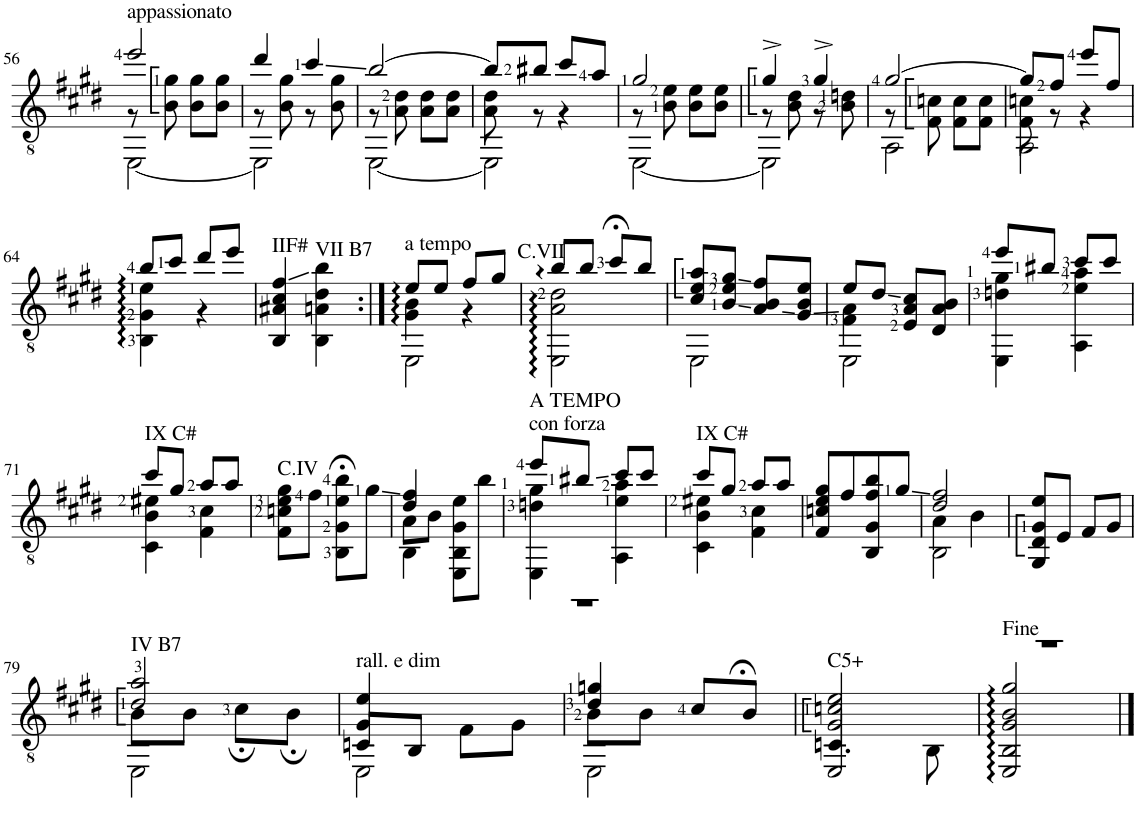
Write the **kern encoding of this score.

**kern
*part1
*staff1
*I"Guitar
*I'Guit.
!!LO:PB:g=z
*clefGv2
*k[f#c#g#d#]
*M2/4
=56
*^
*	*^
!LO:TX:a:t=appassionato	!	!
2ee/	8r	[2EE\
.	8B\ 8g#\	.
.	8B\ 8g#\L	.
.	8B\ 8g#\J	.
=57	=57	=57
4dd#/	8r	2EE\]
.	8B\ 8g#\	.
4cc#/	8r	.
.	8B\ 8g#\	.
=58	=58	=58
[2b/	8r	[2EE\
.	8A\ 8d#\	.
.	8A\ 8d#\L	.
.	8A\ 8d#\J	.
=59	=59	=59
8b/L]	8A\ 8d#\	2EE\]
8b#X/J	8r	.
8cc#/L	4r	.
8a/J	.	.
=60	=60	=60
2g#/	8r	[2EE\
.	8B\ 8e\	.
.	8B\ 8e\L	.
.	8B\ 8e\J	.
=61	=61	=61
4g#^/	8r	2EE\]
.	8B\ 8d#\	.
4g#^/	8r	.
.	8B\ 8dn\	.
=62	=62	=62
[2g#/	8r	2AA\
.	8F#\ 8cn\	.
.	8F#\ 8c\L	.
.	8F#\ 8c\J	.
=63	=63	=63
8g#/L]	8F#\ 8cn\	2AA\
8f#/J	8r	.
8ee/L	4r	.
8f#/J	.	.
*	*v	*v
!!LO:LB:g=z
=64	=64
8b/L	4BB\ 4G#\ 4e\
8cc#/J	.
8dd#/L	4r
8ee/J	.
*v	*v
=65
!LO:TX:a:t=IIF#
4BB/ 4A#X/ 4c#/ 4f#/
!LO:TX:a:t=VII B7
4BB\ 4An\ 4d#\ 4b\
=66:|!
*^
*	*^
!LO:TX:a:t=a tempo	!	!
8e/L	4G#\ 4B\	2EE\
8e/J	.	.
8f#/L	4r	.
8g#/J	.	.
*	*v	*v
=67	=67
!LO:TX:a:t=C.VII	!
8b/L	2EE\ 2A\ 2d#\
8b/J	.
8cc#;</L	.
8b/J	.
=68	=68
8c#/ 8e/ 8a/L	2EE\
8B/ 8e/ 8g#/J	.
8A/ 8B/ 8f#/L	.
8G#/ 8B/ 8e/J	.
=69	=69
*	*^
8e/L	4F#\ 4A\	2EE\
8d#/J	.	.
8E/ 8A/ 8c#/L	4ryy	.
8D#/ 8A/ 8B/J	.	.
*	*v	*v
=70	=70
8ee/L	4EE\ 4dn\ 4g#\
8b#X/J	.
8cc#/L	4AA\ 4e\ 4a\
8cc#/J	.
!!LO:LB:g=z	!!
=71	=71
!LO:TX:a:t=IX C#	!
8cc#/L	4C#\ 4B\ 4e#X\
8g#/J	.
8a/L	4F#\ 4c#\
8a/J	.
*v	*v
=72
!LO:TX:a:t=C.IV
8F#\ 8cn\ 8e\ 8g#\L
8f#\J
8BB\;< 8G#\;< 8e\;< 8b\;<L
8g#\J
=73
*^
*	*^
4d#/ 4f#/	8A\L	4BB\
.	8B\J	.
8EE\ 8BB\ 8G#\ 8e\L	4ryy	4ryy
8b\J	.	.
=74	=74	=74
!LO:TX:a:t=A TEMPO	!	!
!LO:TX:a:t=con forza	!	!
8ee/L	4EE\ 4dn\ 4g#\	2r
8b#X/J	.	.
8cc#/L	4AA\ 4e\ 4a\	.
8cc#/J	.	.
*	*v	*v
=75	=75
!LO:TX:a:t=IX C#	!
8cc#/L	4C#\ 4B\ 4e#X\
8g#/J	.
8a/L	4F#\ 4c#\
8a/J	.
*v	*v
=76
8F#/ 8cn/ 8e/ 8g#/L
8f#/
8BB/ 8G#/ 8f#/ 8b/
8g#/J
=77
*^
*	*^
2d#/ 2f#/	4A\	2BB\
.	4B\	.
*v	*v	*v
=78
8GG#/ 8D#/ 8G#/ 8e/L
8E/J
8F#/L
8G#/J
!!LO:LB:g=z
=79
*^
*	*^
!LO:TX:a:t=IV B7	!	!
2d#/ 2a/	8B\L	2EE\
.	8B\J	.
.	8c#;\L	.
.	8B;\J	.
=80	=80	=80
!LO:TX:a:t=rall. e dim	!	!
4G#/ 4e/	8Cn/L	2EE\
.	8BB/J	.
8F#\L	4ryy	.
8G#\J	.	.
=81	=81	=81
4d#/ 4gn/	8B\L	2EE\
.	8B\J	.
8c#/L	4ryy	.
8B/J	.	.
=82	=82	=82
!LO:TX:a:t=C5+	!	!
2EE/	4.Cn/	2G#/ 2cn/ 2e/
.	8BB\	.
*	*v	*v
=83	=83
2r	2EE/ 2BB/ 2G#/ 2B/ 2g#/
*v	*v
==
*-
